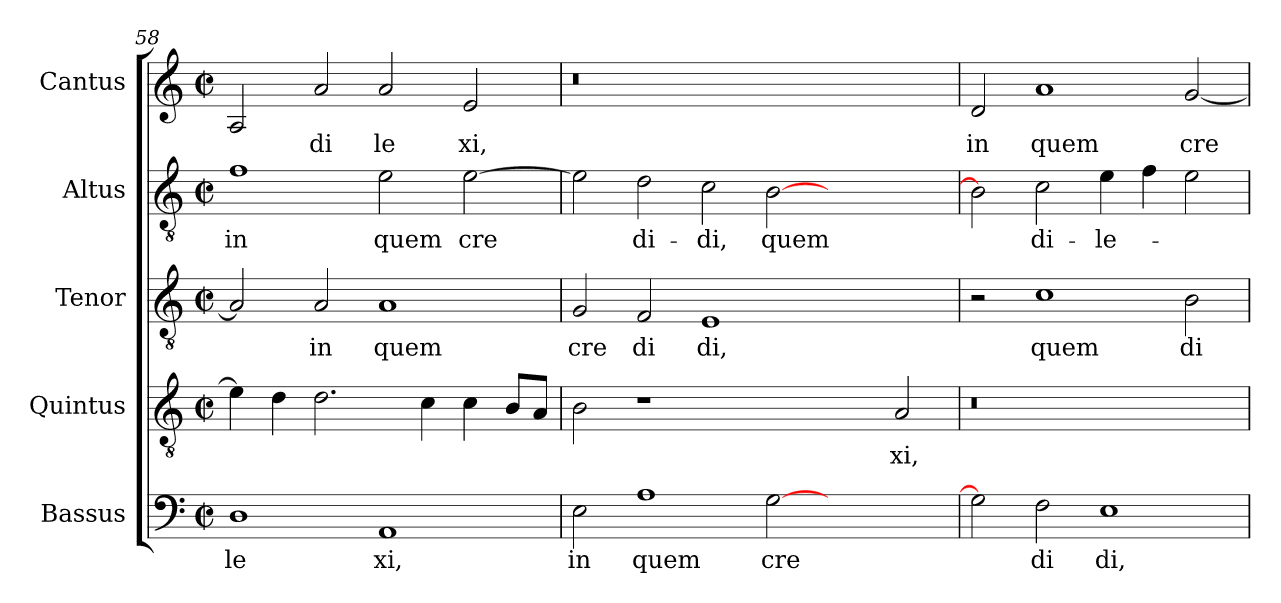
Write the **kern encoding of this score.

**kern	**text	**kern	**text	**kern	**text	**kern	**text	**kern	**text
*part5	*part5	*part4	*part4	*part3	*part3	*part2	*part2	*part1	*part1
*staff5	*staff5	*staff4	*staff4	*staff3	*staff3	*staff2	*staff2	*staff1	*staff1
*I"Bassus	*	*I"Quintus	*	*I"Tenor	*	*I"Altus	*	*I"Cantus	*
*clefF4	*	*clefGv2	*	*clefGv2	*	*clefGv2	*	*clefG2	*
*	*	*	*	*k[]	*	*	*	*k[]	*
*	*	*	*	*C:	*	*	*	*C:	*
*M2/2	*	*M2/2	*	*M2/2	*	*M2/2	*	*M2/2	*
*met(c|)	*	*met(c|)	*	*met(c|)	*	*met(c|)	*	*met(c|)	*
=58	=58	=58	=58	=58	=58	=58	=58	=58	=58
!	!LO:LY:b:cj	!	!	!	!	!	!LO:LY:b:cj	!	!
1D	le	4e\]	.	2A/]	.	1f	in	2A/	.
.	.	4d\	.	.	.	.	.	.	.
!	!	!	!	!	!LO:LY:b:cj	!	!	!	!LO:LY:b:cj
.	.	2.d\	.	2A/	in	.	.	2a/	di
!	!LO:LY:b:cj	!	!	!	!LO:LY:b:cj	!	!LO:LY:b:cj	!	!LO:LY:b:cj
1AA	xi,	.	.	1A	quem	2e\	quem	2a/	le
.	.	4c\	.	.	.	.	.	.	.
!	!	!	!	!	!	!	!LO:LY:b	!	!LO:LY:b:cj
.	.	4c\	.	.	.	[>2e\	cre	2e/	xi,
.	.	8B/L	.	.	.	.	.	.	.
.	.	8A/J	.	.	.	.	.	.	.
!!LO:LB:g=z
=59	=59	=59	=59	=59	=59	=59	=59	=59	=59
!	!LO:LY:b:cj	!	!	!	!LO:LY:b:cj	!	!	!	!
2E\	in	2B\	.	2G/	cre	2e\]	.	0r	.
!	!LO:LY:b:cj	!LO:N:vis=1	!	!	!LO:LY:b:cj	!	!LO:LY:b:cj	!	!
1A	quem	0r	.	2F/	di	2d\	di-	.	.
!	!	!	!	!	!LO:LY:b:cj	!	!LO:LY:b:cj	!	!
.	.	.	.	1E	di,	2c\	-di,	.	.
!	!LO:LY:b	!	!	!	!	!	!LO:LY:b	!	!
[>2G\	cre	.	.	.	.	[>2B\	quem	.	.
1ryy	.	.	.	1ryy	.	1ryy	.	1ryy	.
!	!	!	!LO:LY:b:cj	!	!	!	!	!	!
.	.	2A/	-xi,	.	.	.	.	.	.
=60	=60	=60	=60	=60	=60	=60	=60	=60	=60
!	!	!	!	!	!	!	!	!	!LO:LY:b:cj
2G\]	.	0r	.	2r	.	2B\]	.	2d/	in
!	!LO:LY:b:cj	!	!	!	!LO:LY:b:cj	!	!LO:LY:b:cj	!	!LO:LY:b:cj
2F\	di	.	.	1c	quem	2c\	di-	1a	quem
!	!LO:LY:b:cj	!	!	!	!	!	!LO:LY:b:cj	!	!
1E	di,	.	.	.	.	4e\	-le-	.	.
.	.	.	.	.	.	4f\	.	.	.
!	!	!	!	!	!LO:LY:b:cj	!	!	!	!LO:LY:b
.	.	.	.	2B\	di	2e\	.	[<2g/	cre
=	=	=	=	=	=	=	=	=	=
*-	*-	*-	*-	*-	*-	*-	*-	*-	*-
